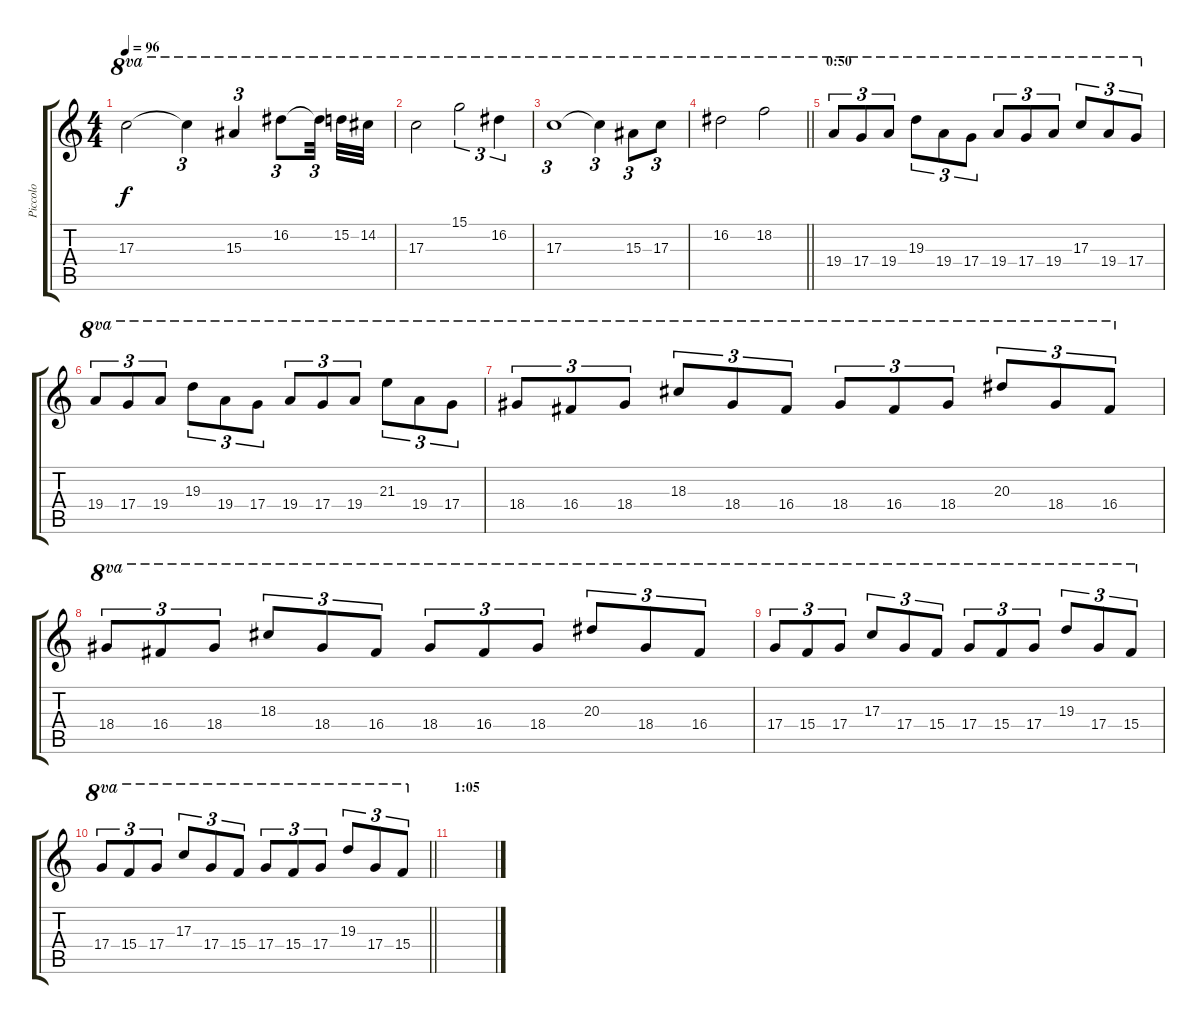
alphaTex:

\track ("Piccolo" "Piccolo") {instrument piccolo}
\staff {score tabs}
\tuning (E5 B4 G4 D4 A3 E3) {hide}
\ts (4 4)
\tempo 96
\clef g2
\ks c
17.3.2{ot 8va dy f} 17.3{t}.4{tu (3 2) ot 8va} 15.3.4{tu (3 2) ot 8va} 16.2.8{tu (3 2) ot 8va} 16.2{t}.32{tu (3 2) ot 8va beam splitsecondary} 15.2.32{ot 8va} 14.2.32{ot 8va} |
17.3.2{ot 8va} 15.1.2{tu (3 2) ot 8va} 16.2.4{tu (3 2) ot 8va} |
17.3.1{tu (3 2) ot 8va} 17.3{t}.4{tu (3 2) ot 8va} 15.3.8{tu (3 2) ot 8va} 17.3.8{tu (3 2) ot 8va} |
\barLineRight lightlight
16.2.2{ot 8va} 18.2.2{ot 8va} |
\section ("" "0:50")
19.4.8{tu (3 2) ot 8va} 17.4.8{tu (3 2) ot 8va} 19.4.8{tu (3 2) ot 8va} 19.3.8{tu (3 2) ot 8va} 19.4.8{tu (3 2) ot 8va} 17.4.8{tu (3 2) ot 8va} 19.4.8{tu (3 2) ot 8va} 17.4.8{tu (3 2) ot 8va} 19.4.8{tu (3 2) ot 8va} 17.3.8{tu (3 2) ot 8va} 19.4.8{tu (3 2) ot 8va} 17.4.8{tu (3 2) ot 8va} |
19.4.8{tu (3 2) ot 8va} 17.4.8{tu (3 2) ot 8va} 19.4.8{tu (3 2) ot 8va} 19.3.8{tu (3 2) ot 8va} 19.4.8{tu (3 2) ot 8va} 17.4.8{tu (3 2) ot 8va} 19.4.8{tu (3 2) ot 8va} 17.4.8{tu (3 2) ot 8va} 19.4.8{tu (3 2) ot 8va} 21.3.8{tu (3 2) ot 8va} 19.4.8{tu (3 2) ot 8va} 17.4.8{tu (3 2) ot 8va} |
18.4.8{tu (3 2) ot 8va} 16.4.8{tu (3 2) ot 8va} 18.4.8{tu (3 2) ot 8va} 18.3.8{tu (3 2) ot 8va} 18.4.8{tu (3 2) ot 8va} 16.4.8{tu (3 2) ot 8va} 18.4.8{tu (3 2) ot 8va} 16.4.8{tu (3 2) ot 8va} 18.4.8{tu (3 2) ot 8va} 20.3.8{tu (3 2) ot 8va} 18.4.8{tu (3 2) ot 8va} 16.4.8{tu (3 2) ot 8va} |
18.4.8{tu (3 2) ot 8va} 16.4.8{tu (3 2) ot 8va} 18.4.8{tu (3 2) ot 8va} 18.3.8{tu (3 2) ot 8va} 18.4.8{tu (3 2) ot 8va} 16.4.8{tu (3 2) ot 8va} 18.4.8{tu (3 2) ot 8va} 16.4.8{tu (3 2) ot 8va} 18.4.8{tu (3 2) ot 8va} 20.3.8{tu (3 2) ot 8va} 18.4.8{tu (3 2) ot 8va} 16.4.8{tu (3 2) ot 8va} |
17.4.8{tu (3 2) ot 8va} 15.4.8{tu (3 2) ot 8va} 17.4.8{tu (3 2) ot 8va} 17.3.8{tu (3 2) ot 8va} 17.4.8{tu (3 2) ot 8va} 15.4.8{tu (3 2) ot 8va} 17.4.8{tu (3 2) ot 8va} 15.4.8{tu (3 2) ot 8va} 17.4.8{tu (3 2) ot 8va} 19.3.8{tu (3 2) ot 8va} 17.4.8{tu (3 2) ot 8va} 15.4.8{tu (3 2) ot 8va} |
\barLineRight lightlight
17.4.8{tu (3 2) ot 8va} 15.4.8{tu (3 2) ot 8va} 17.4.8{tu (3 2) ot 8va} 17.3.8{tu (3 2) ot 8va} 17.4.8{tu (3 2) ot 8va} 15.4.8{tu (3 2) ot 8va} 17.4.8{tu (3 2) ot 8va} 15.4.8{tu (3 2) ot 8va} 17.4.8{tu (3 2) ot 8va} 19.3.8{tu (3 2) ot 8va} 17.4.8{tu (3 2) ot 8va} 15.4.8{tu (3 2) ot 8va} |
\section ("" "1:05")
